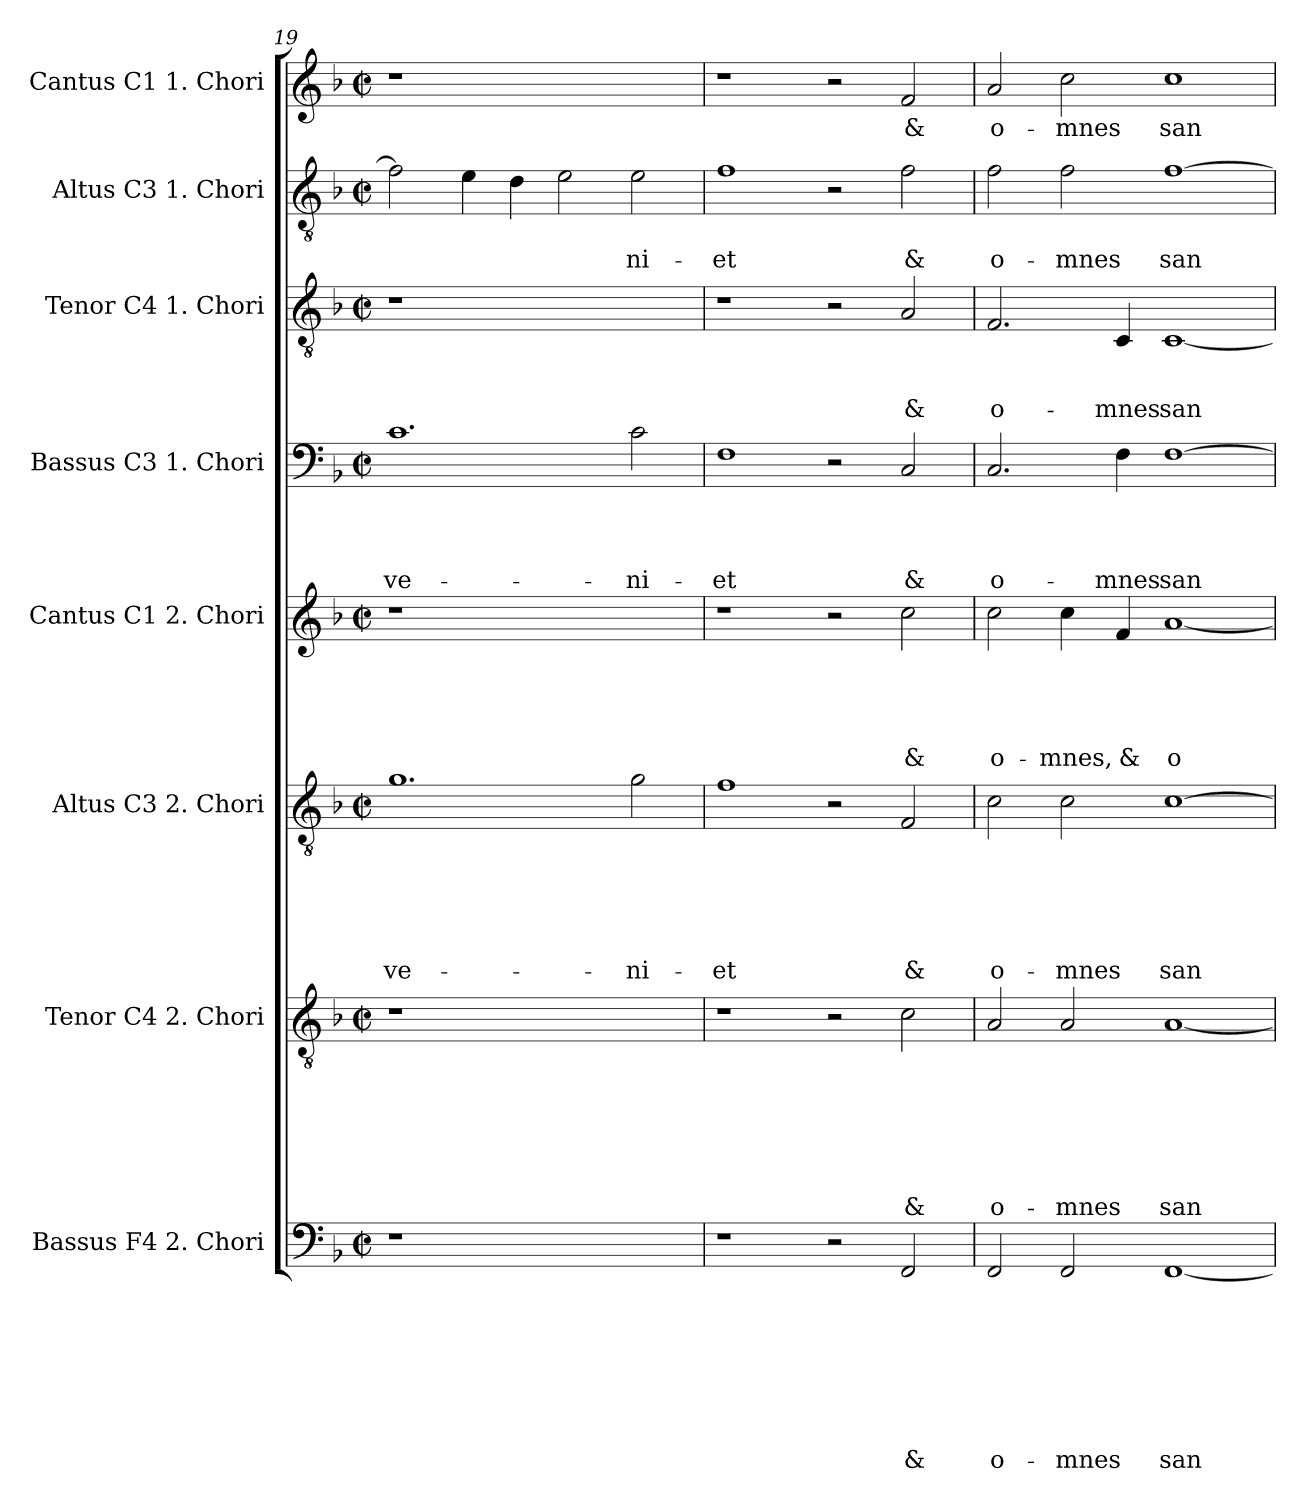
**kern	**text	**text	**text	**text	**text	**text	**text	**text	**kern	**text	**text	**text	**text	**text	**text	**text	**kern	**text	**text	**text	**text	**text	**text	**kern	**text	**text	**text	**text	**text	**kern	**text	**text	**text	**text	**kern	**text	**text	**text	**kern	**text	**text	**kern	**text
*part8	*part8	*part8	*part8	*part8	*part8	*part8	*part8	*part8	*part7	*part7	*part7	*part7	*part7	*part7	*part7	*part7	*part6	*part6	*part6	*part6	*part6	*part6	*part6	*part5	*part5	*part5	*part5	*part5	*part5	*part4	*part4	*part4	*part4	*part4	*part3	*part3	*part3	*part3	*part2	*part2	*part2	*part1	*part1
*staff8	*staff8	*staff8	*staff8	*staff8	*staff8	*staff8	*staff8	*staff8	*staff7	*staff7	*staff7	*staff7	*staff7	*staff7	*staff7	*staff7	*staff6	*staff6	*staff6	*staff6	*staff6	*staff6	*staff6	*staff5	*staff5	*staff5	*staff5	*staff5	*staff5	*staff4	*staff4	*staff4	*staff4	*staff4	*staff3	*staff3	*staff3	*staff3	*staff2	*staff2	*staff2	*staff1	*staff1
*I"Bassus F4 2. Chori	*	*	*	*	*	*	*	*	*I"Tenor C4 2. Chori	*	*	*	*	*	*	*	*I"Altus C3 2. Chori	*	*	*	*	*	*	*I"Cantus C1 2. Chori	*	*	*	*	*	*I"Bassus C3 1. Chori	*	*	*	*	*I"Tenor C4 1. Chori	*	*	*	*I"Altus C3 1. Chori	*	*	*I"Cantus C1 1. Chori	*
*clefF4	*	*	*	*	*	*	*	*	*clefGv2	*	*	*	*	*	*	*	*clefGv2	*	*	*	*	*	*	*clefG2	*	*	*	*	*	*clefF4	*	*	*	*	*clefGv2	*	*	*	*clefGv2	*	*	*clefG2	*
*k[b-]	*	*	*	*	*	*	*	*	*k[b-]	*	*	*	*	*	*	*	*k[b-]	*	*	*	*	*	*	*k[b-]	*	*	*	*	*	*k[b-]	*	*	*	*	*k[b-]	*	*	*	*k[b-]	*	*	*k[b-]	*
*F:	*	*	*	*	*	*	*	*	*F:	*	*	*	*	*	*	*	*F:	*	*	*	*	*	*	*F:	*	*	*	*	*	*F:	*	*	*	*	*F:	*	*	*	*F:	*	*	*F:	*
*M2/2	*	*	*	*	*	*	*	*	*M2/2	*	*	*	*	*	*	*	*M2/2	*	*	*	*	*	*	*M2/2	*	*	*	*	*	*M2/2	*	*	*	*	*M2/2	*	*	*	*M2/2	*	*	*M2/2	*
*met(c|)	*	*	*	*	*	*	*	*	*met(c|)	*	*	*	*	*	*	*	*met(c|)	*	*	*	*	*	*	*met(c|)	*	*	*	*	*	*met(c|)	*	*	*	*	*met(c|)	*	*	*	*met(c|)	*	*	*met(c|)	*
=19	=19	=19	=19	=19	=19	=19	=19	=19	=19	=19	=19	=19	=19	=19	=19	=19	=19	=19	=19	=19	=19	=19	=19	=19	=19	=19	=19	=19	=19	=19	=19	=19	=19	=19	=19	=19	=19	=19	=19	=19	=19	=19	=19
1r	.	.	.	.	.	.	.	.	1r	.	.	.	.	.	.	.	1.g	.	.	.	.	.	ve-	1r	.	.	.	.	.	1.c	.	.	.	ve-	1r	.	.	.	2f\]	.	.	1r	.
.	.	.	.	.	.	.	.	.	.	.	.	.	.	.	.	.	.	.	.	.	.	.	.	.	.	.	.	.	.	.	.	.	.	.	.	.	.	.	4e\	.	.	.	.
.	.	.	.	.	.	.	.	.	.	.	.	.	.	.	.	.	.	.	.	.	.	.	.	.	.	.	.	.	.	.	.	.	.	.	.	.	.	.	4d\	.	.	.	.
1ryy	.	.	.	.	.	.	.	.	1ryy	.	.	.	.	.	.	.	.	.	.	.	.	.	.	1ryy	.	.	.	.	.	.	.	.	.	.	1ryy	.	.	.	2e\	.	.	1ryy	.
.	.	.	.	.	.	.	.	.	.	.	.	.	.	.	.	.	2g\	.	.	.	.	.	-ni-	.	.	.	.	.	.	2c\	.	.	.	-ni-	.	.	.	.	2e\	.	-ni-	.	.
=20	=20	=20	=20	=20	=20	=20	=20	=20	=20	=20	=20	=20	=20	=20	=20	=20	=20	=20	=20	=20	=20	=20	=20	=20	=20	=20	=20	=20	=20	=20	=20	=20	=20	=20	=20	=20	=20	=20	=20	=20	=20	=20	=20
1r	.	.	.	.	.	.	.	.	1r	.	.	.	.	.	.	.	1f	.	.	.	.	.	-et	1r	.	.	.	.	.	1F	.	.	.	-et	1r	.	.	.	1f	.	-et	1r	.
2r	.	.	.	.	.	.	.	.	2r	.	.	.	.	.	.	.	2r	.	.	.	.	.	.	2r	.	.	.	.	.	2r	.	.	.	.	2r	.	.	.	2r	.	.	2r	.
2FF/	.	.	.	.	.	.	.	&	2c\	.	.	.	.	.	.	&	2F/	.	.	.	.	.	&	2cc\	.	.	.	.	&	2C/	.	.	.	&	2A/	.	.	&	2f\	.	&	2f/	&
=21	=21	=21	=21	=21	=21	=21	=21	=21	=21	=21	=21	=21	=21	=21	=21	=21	=21	=21	=21	=21	=21	=21	=21	=21	=21	=21	=21	=21	=21	=21	=21	=21	=21	=21	=21	=21	=21	=21	=21	=21	=21	=21	=21
2FF/	.	.	.	.	.	.	.	o-	2A/	.	.	.	.	.	.	o-	2c\	.	.	.	.	.	o-	2cc\	.	.	.	.	o-	2.C/	.	.	.	o-	2.F/	.	.	o-	2f\	.	o-	2a/	o-
2FF/	.	.	.	.	.	.	.	-mnes	2A/	.	.	.	.	.	.	-mnes	2c\	.	.	.	.	.	-mnes	4cc\	.	.	.	.	-mnes,	.	.	.	.	.	.	.	.	.	2f\	.	-mnes	2cc\	-mnes
.	.	.	.	.	.	.	.	.	.	.	.	.	.	.	.	.	.	.	.	.	.	.	.	4f/	.	.	.	.	&	4F\	.	.	.	-mnes	4C/	.	.	-mnes	.	.	.	.	.
[1FF	.	.	.	.	.	.	.	san-	[1A	.	.	.	.	.	.	san-	[1c	.	.	.	.	.	san-	[1a	.	.	.	.	o-	[1F	.	.	.	san-	[1C	.	.	san-	[1f	.	san-	1cc	san-
=	=	=	=	=	=	=	=	=	=	=	=	=	=	=	=	=	=	=	=	=	=	=	=	=	=	=	=	=	=	=	=	=	=	=	=	=	=	=	=	=	=	=	=
*-	*-	*-	*-	*-	*-	*-	*-	*-	*-	*-	*-	*-	*-	*-	*-	*-	*-	*-	*-	*-	*-	*-	*-	*-	*-	*-	*-	*-	*-	*-	*-	*-	*-	*-	*-	*-	*-	*-	*-	*-	*-	*-	*-
